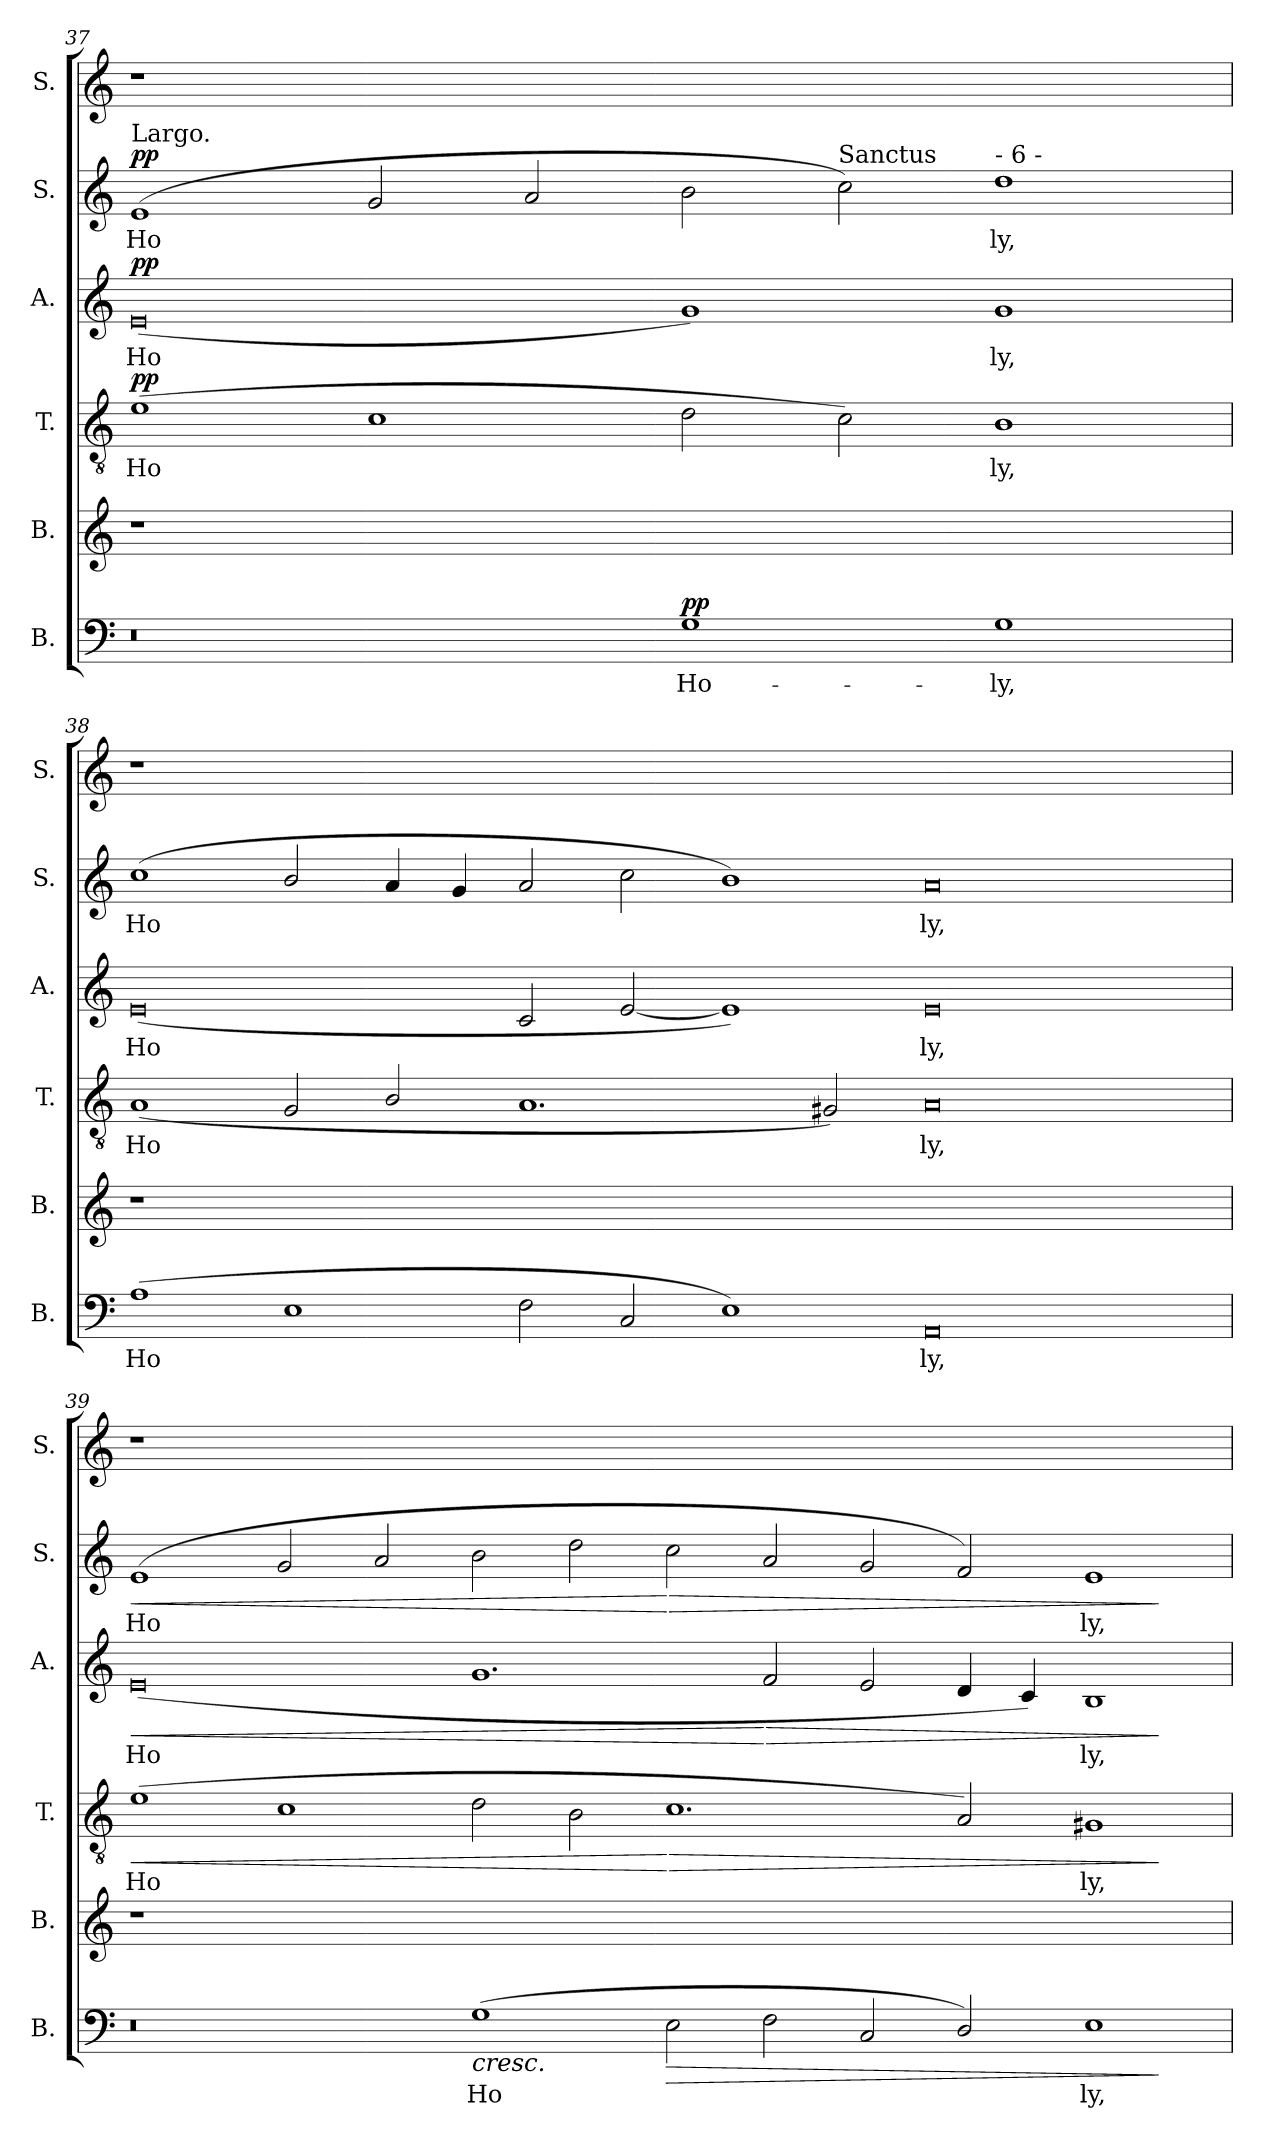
**kern	**text	**dynam	**kern	**kern	**text	**dynam	**kern	**text	**dynam	**kern	**text	**dynam	**kern
*part6	*part6	*part6	*part5	*part4	*part4	*part4	*part3	*part3	*part3	*part2	*part2	*part2	*part1
*staff6	*staff6	*staff6	*staff5	*staff4	*staff4	*staff4	*staff3	*staff3	*staff3	*staff2	*staff2	*staff2	*staff1
*I"B.	*	*	*I"B.	*I"T.	*	*	*I"A.	*	*	*I"S.	*	*	*I"S.
*I'B.	*	*	*I'B.	*I'T.	*	*	*I'A.	*	*	*I'S.	*	*	*I'S.
!!LO:PB:g=z
*clefF4	*	*	*clefG2	*clefGv2	*	*	*clefG2	*	*	*clefG2	*	*	*clefG2
*k[]	*	*	*k[]	*k[]	*	*	*k[]	*	*	*k[]	*	*	*k[]
=37	=37	=37	=37	=37	=37	=37	=37	=37	=37	=37	=37	=37	=37
!	!	!	!	!	!	!	!	!	!	!LO:TX:a:t=Largo.	!	!	!
!	!	!	!	!	!LO:LY:b	!LO:DY:b	!	!LO:LY:b	!LO:DY:b	!	!LO:LY:b	!LO:DY:b	!
0r	.	.	1r	(>1e	Ho	pp	(<0e	Ho	pp	(<1e	Ho	pp	1r
.	.	.	0.ryy	1c	.	.	.	.	.	2g/	.	.	0.ryy
.	.	.	.	.	.	.	.	.	.	2a/	.	.	.
!	!LO:LY:b	!LO:DY:b	!	!	!	!	!	!	!	!	!	!	!
1G	Ho-	pp	.	2d\	.	.	1g)	.	.	2b\	.	.	.
!	!	!	!	!	!	!	!	!	!	!LO:TX:a:t=Sanctus	!	!	!
.	.	.	.	2c\)	.	.	.	.	.	2cc\)	.	.	.
!	!	!	!	!	!	!	!	!	!	!LO:TX:a:t=- 6 -	!	!	!
!	!LO:LY:b	!	!	!	!LO:LY:b	!	!	!LO:LY:b	!	!	!LO:LY:b	!	!
1G	-ly,	.	.	1B	ly,	.	1g	ly,	.	1dd	ly,	.	.
=38	=38	=38	=38	=38	=38	=38	=38	=38	=38	=38	=38	=38	=38
!	!LO:LY:b	!	!	!	!LO:LY:b	!	!	!LO:LY:b	!	!	!LO:LY:b	!	!
(>1A	Ho	.	1r	(<1A	Ho	.	(<0e	Ho	.	(>1cc	Ho	.	1r
1E	.	.	00ryy	2G/	.	.	.	.	.	2b/	.	.	00ryy
.	.	.	.	2B/	.	.	.	.	.	4a/	.	.	.
.	.	.	.	.	.	.	.	.	.	4g/	.	.	.
2F\	.	.	.	1.A	.	.	2c/	.	.	2a/	.	.	.
2C/	.	.	.	.	.	.	[2e/	.	.	2cc\	.	.	.
1E)	.	.	.	.	.	.	1e])	.	.	1b)	.	.	.
.	.	.	.	2G#X/)	.	.	.	.	.	.	.	.	.
!	!LO:LY:b	!	!	!	!LO:LY:b	!	!	!LO:LY:b	!	!	!LO:LY:b	!	!
0AA	ly,	.	.	0A	ly,	.	0e	ly,	.	0a	ly,	.	.
.	.	.	1ryy	.	.	.	.	.	.	.	.	.	1ryy
!!LO:PB:g=z
=39	=39	=39	=39	=39	=39	=39	=39	=39	=39	=39	=39	=39	=39
!	!	!	!	!	!LO:LY:b	!LO:HP:b	!	!LO:LY:b	!LO:HP:b	!	!LO:LY:b	!LO:HP:b	!
0r	.	.	1r	(>1e	Ho	<	(<0e	Ho	<	(<1e	Ho	<	1r
.	.	.	00ryy	1c	.	.	.	.	.	2g/	.	.	00ryy
.	.	.	.	.	.	.	.	.	.	2a/	.	.	.
!	!LO:LY:b	!LO:HP:b	!	!	!	!	!	!	!	!	!	!	!
(>1G	Ho	<	.	2d\	.	.	1.g	.	.	2b\	.	.	.
.	.	.	.	2B\	.	.	.	.	.	2dd\	.	.	.
!	!	!LO:HP:b	!	!	!	!LO:HP:n=1:b	!	!	!	!	!	!LO:HP:n=1:b	!
2E\	.	>	.	1.c	.	[ >	.	.	.	2cc\	.	[ >	.
!	!	!	!	!	!	!	!	!	!LO:HP:n=1:b	!	!	!	!
2F\	.	[	.	.	.	.	2f/	.	[ >	2a/	.	.	.
2C/	.	.	.	.	.	.	2e/	.	.	2g/	.	.	.
2D/)	.	.	.	2A/)	.	.	4d/	.	.	2f/)	.	.	.
.	.	.	.	.	.	.	4c/)	.	.	.	.	.	.
!	!LO:LY:b	!	!	!	!LO:LY:b	!	!	!LO:LY:b	!	!	!LO:LY:b	!	!
1E	ly,	.	1ryy	1G#X	ly,	.	1B	ly,	.	1e	ly,	.	1ryy
.	.	]	.	.	.	]	.	.	]	.	.	]	.
=	=	=	=	=	=	=	=	=	=	=	=	=	=
*-	*-	*-	*-	*-	*-	*-	*-	*-	*-	*-	*-	*-	*-
